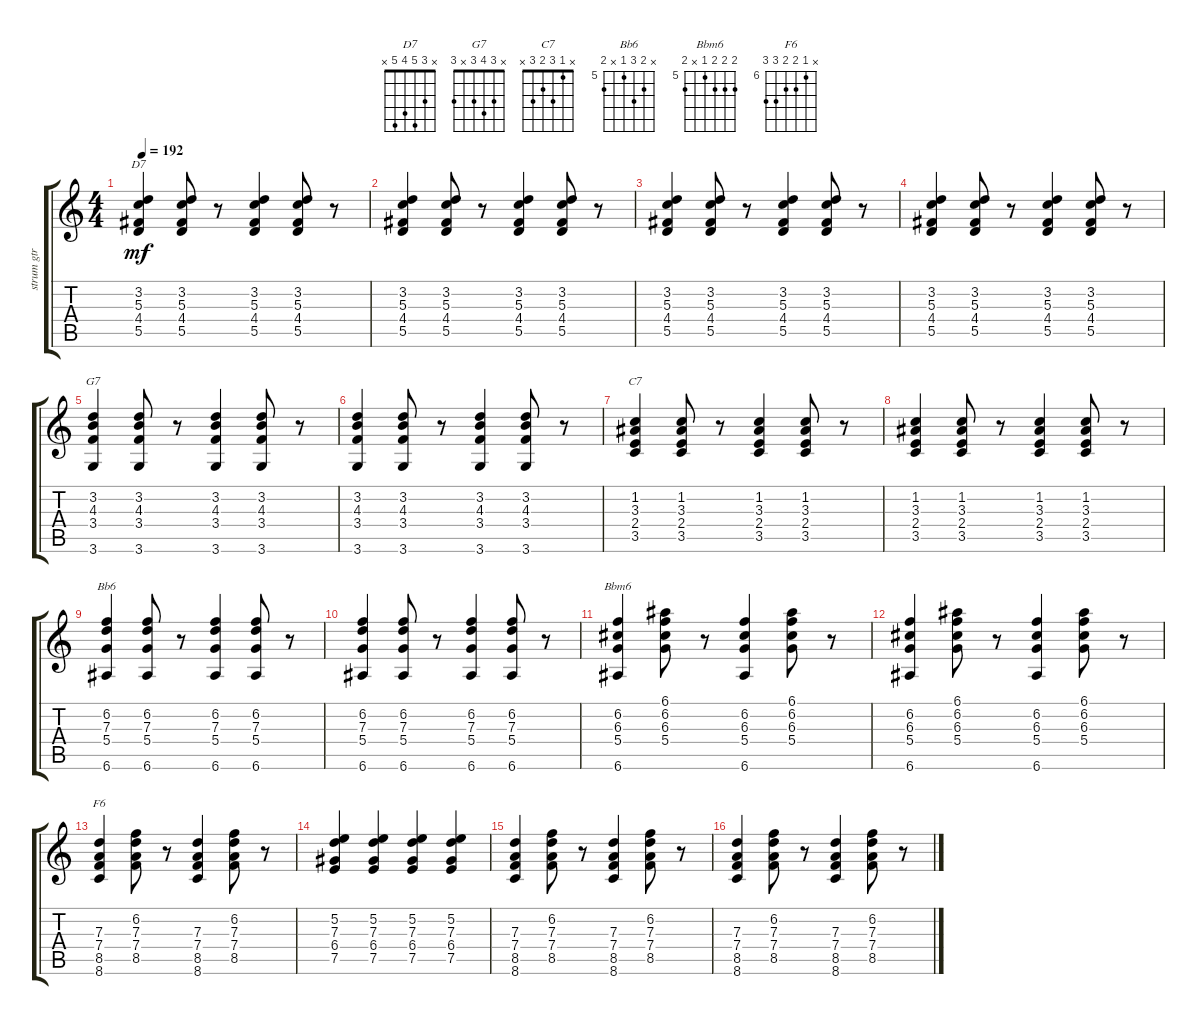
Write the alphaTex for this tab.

\track ("strum gtr" "strum gtr") {instrument acousticguitarnylon}
\staff {score tabs}
\tuning (E4 B3 G3 D3 A2 E2) {hide}
\chord ("D7" x 3 5 4 5 x)
\chord ("G7" x 3 4 3 x 3)
\chord ("C7" x 1 3 2 3 x)
\chord ("Bb6" x 6 7 5 x 6) {firstfret 5}
\chord ("Bbm6" 6 6 6 5 x 6) {firstfret 5}
\chord ("F6" x 6 7 7 8 8) {firstfret 6}
\ts (4 4)
\tempo 192
\clef g2
\ks c
(3.2 5.3 4.4 5.5).4{ch "D7" dy mf} (3.2 5.3 4.4 5.5).8 r.8 (3.2 5.3 4.4 5.5).4 (3.2 5.3 4.4 5.5).8 r.8 |
(3.2 5.3 4.4 5.5).4 (3.2 5.3 4.4 5.5).8 r.8 (3.2 5.3 4.4 5.5).4 (3.2 5.3 4.4 5.5).8 r.8 |
(3.2 5.3 4.4 5.5).4 (3.2 5.3 4.4 5.5).8 r.8 (3.2 5.3 4.4 5.5).4 (3.2 5.3 4.4 5.5).8 r.8 |
(3.2 5.3 4.4 5.5).4 (3.2 5.3 4.4 5.5).8 r.8 (3.2 5.3 4.4 5.5).4 (3.2 5.3 4.4 5.5).8 r.8 |
(3.2 4.3 3.4 3.6).4{ch "G7"} (3.2 4.3 3.4 3.6).8 r.8 (3.2 4.3 3.4 3.6).4 (3.2 4.3 3.4 3.6).8 r.8 |
(3.2 4.3 3.4 3.6).4 (3.2 4.3 3.4 3.6).8 r.8 (3.2 4.3 3.4 3.6).4 (3.2 4.3 3.4 3.6).8 r.8 |
(1.2 3.3 2.4 3.5).4{ch "C7"} (1.2 3.3 2.4 3.5).8 r.8 (1.2 3.3 2.4 3.5).4 (1.2 3.3 2.4 3.5).8 r.8 |
(1.2 3.3 2.4 3.5).4 (1.2 3.3 2.4 3.5).8 r.8 (1.2 3.3 2.4 3.5).4 (1.2 3.3 2.4 3.5).8 r.8 |
(6.2 7.3 5.4 6.6).4{ch "Bb6"} (6.2 7.3 5.4 6.6).8 r.8 (6.2 7.3 5.4 6.6).4 (6.2 7.3 5.4 6.6).8 r.8 |
(6.2 7.3 5.4 6.6).4 (6.2 7.3 5.4 6.6).8 r.8 (6.2 7.3 5.4 6.6).4 (6.2 7.3 5.4 6.6).8 r.8 |
(6.2 6.3 5.4 6.6).4{ch "Bbm6"} (6.1 6.2 6.3 5.4).8 r.8 (6.2 6.3 5.4 6.6).4 (6.1 6.2 6.3 5.4).8 r.8 |
(6.2 6.3 5.4 6.6).4 (6.1 6.2 6.3 5.4).8 r.8 (6.2 6.3 5.4 6.6).4 (6.1 6.2 6.3 5.4).8 r.8 |
(7.3 7.4 8.5 8.6).4{ch "F6"} (6.2 7.3 7.4 8.5).8 r.8 (7.3 7.4 8.5 8.6).4 (6.2 7.3 7.4 8.5).8 r.8 |
(5.2 7.3 6.4 7.5).4 (5.2 7.3 6.4 7.5).4 (5.2 7.3 6.4 7.5).4 (5.2 7.3 6.4 7.5).4 |
(7.3 7.4 8.5 8.6).4 (6.2 7.3 7.4 8.5).8 r.8 (7.3 7.4 8.5 8.6).4 (6.2 7.3 7.4 8.5).8 r.8 |
(7.3 7.4 8.5 8.6).4 (6.2 7.3 7.4 8.5).8 r.8 (7.3 7.4 8.5 8.6).4 (6.2 7.3 7.4 8.5).8 r.8
